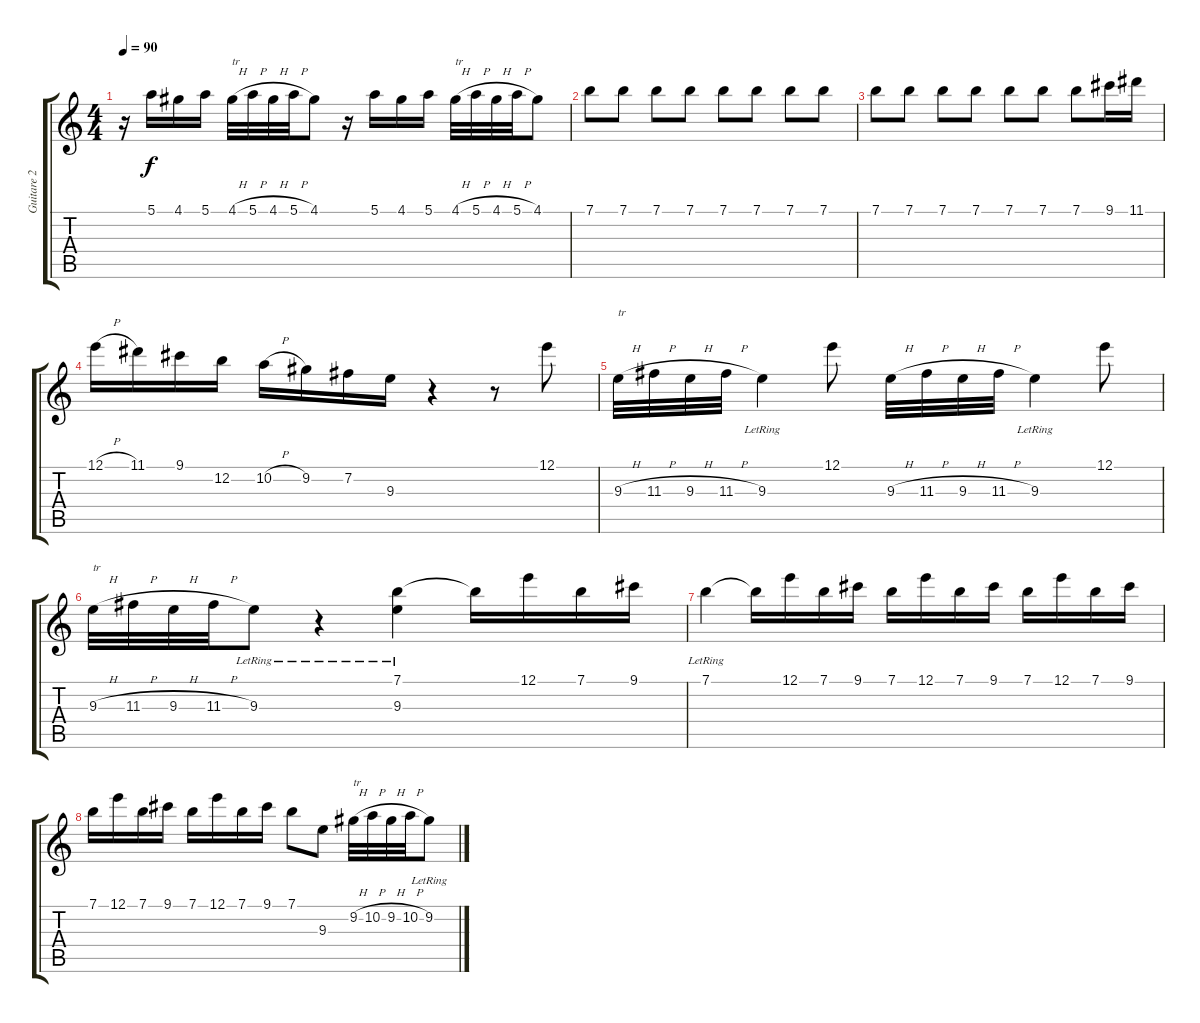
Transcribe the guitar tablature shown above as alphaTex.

\track ("Guitare 2" "Guitare 2") {instrument acousticguitarnylon}
\staff {score tabs}
\tuning (E4 B3 G3 D3 A2 E2) {hide}
\ts (4 4)
\tempo 90
\clef g2
\ks c
r.16{dy mf} 5.1.16{dy f} 4.1.16 5.1.16 4.1{h}.32{txt "tr"} 5.1{h}.32 4.1{h}.32 5.1{h}.32 4.1.8 r.16 5.1.16 4.1.16 5.1.16 4.1{h}.32{txt "tr"} 5.1{h}.32 4.1{h}.32 5.1{h}.32 4.1.8 |
7.1.8 7.1.8 7.1.8 7.1.8 7.1.8 7.1.8 7.1.8 7.1.8 |
7.1.8 7.1.8 7.1.8 7.1.8 7.1.8 7.1.8 7.1.8 9.1.16 11.1.16 |
12.1{h}.16 11.1.16 9.1.16 12.2.16 10.2{h}.16 9.2.16 7.2.16 9.3.16 r.4 r.8 12.1.8 |
9.3{h}.32{txt "tr"} 11.3{h}.32 9.3{h}.32 11.3{h}.32 9.3{lr}.4 12.1.8 9.3{h}.32 11.3{h}.32 9.3{h}.32 11.3{h}.32 9.3{lr}.4 12.1.8 |
9.3{h}.32{txt "tr"} 11.3{h}.32 9.3{h}.32 11.3{h}.32 9.3{lr}.8 r.4 (7.1{lr} 9.3).4 7.1{t}.16 12.1.16 7.1.16 9.1.16 |
7.1{lr}.4 7.1{t}.16 12.1.16 7.1.16 9.1.16 7.1.16 12.1.16 7.1.16 9.1.16 7.1.16 12.1.16 7.1.16 9.1.16 |
7.1.16 12.1.16 7.1.16 9.1.16 7.1.16 12.1.16 7.1.16 9.1.16 7.1.8 9.3.8 9.2{h}.32{txt "tr"} 10.2{h}.32 9.2{h}.32 10.2{h}.32 9.2{lr}.8
